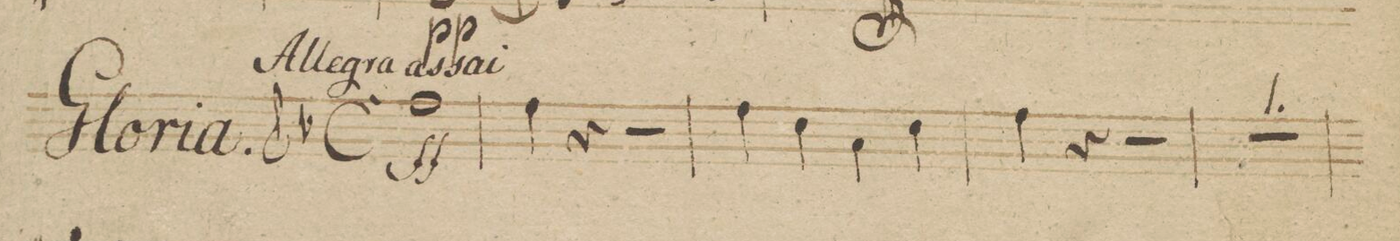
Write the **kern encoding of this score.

**kern	**dynam
*I"Oboe 2do	*
*clefG2	*
*k[b-]	*
*met(c)	*
*M4/4	*
1ff	ff
=2	=2
4ff\	.
4r	.
2r	.
=3	=3
4ff\	.
4dd\	.
4a\	.
4dd\	.
=4	=4
4ff\	.
4r	.
2r	.
=5	=5
1r	.
=6	=6
*-	*-
